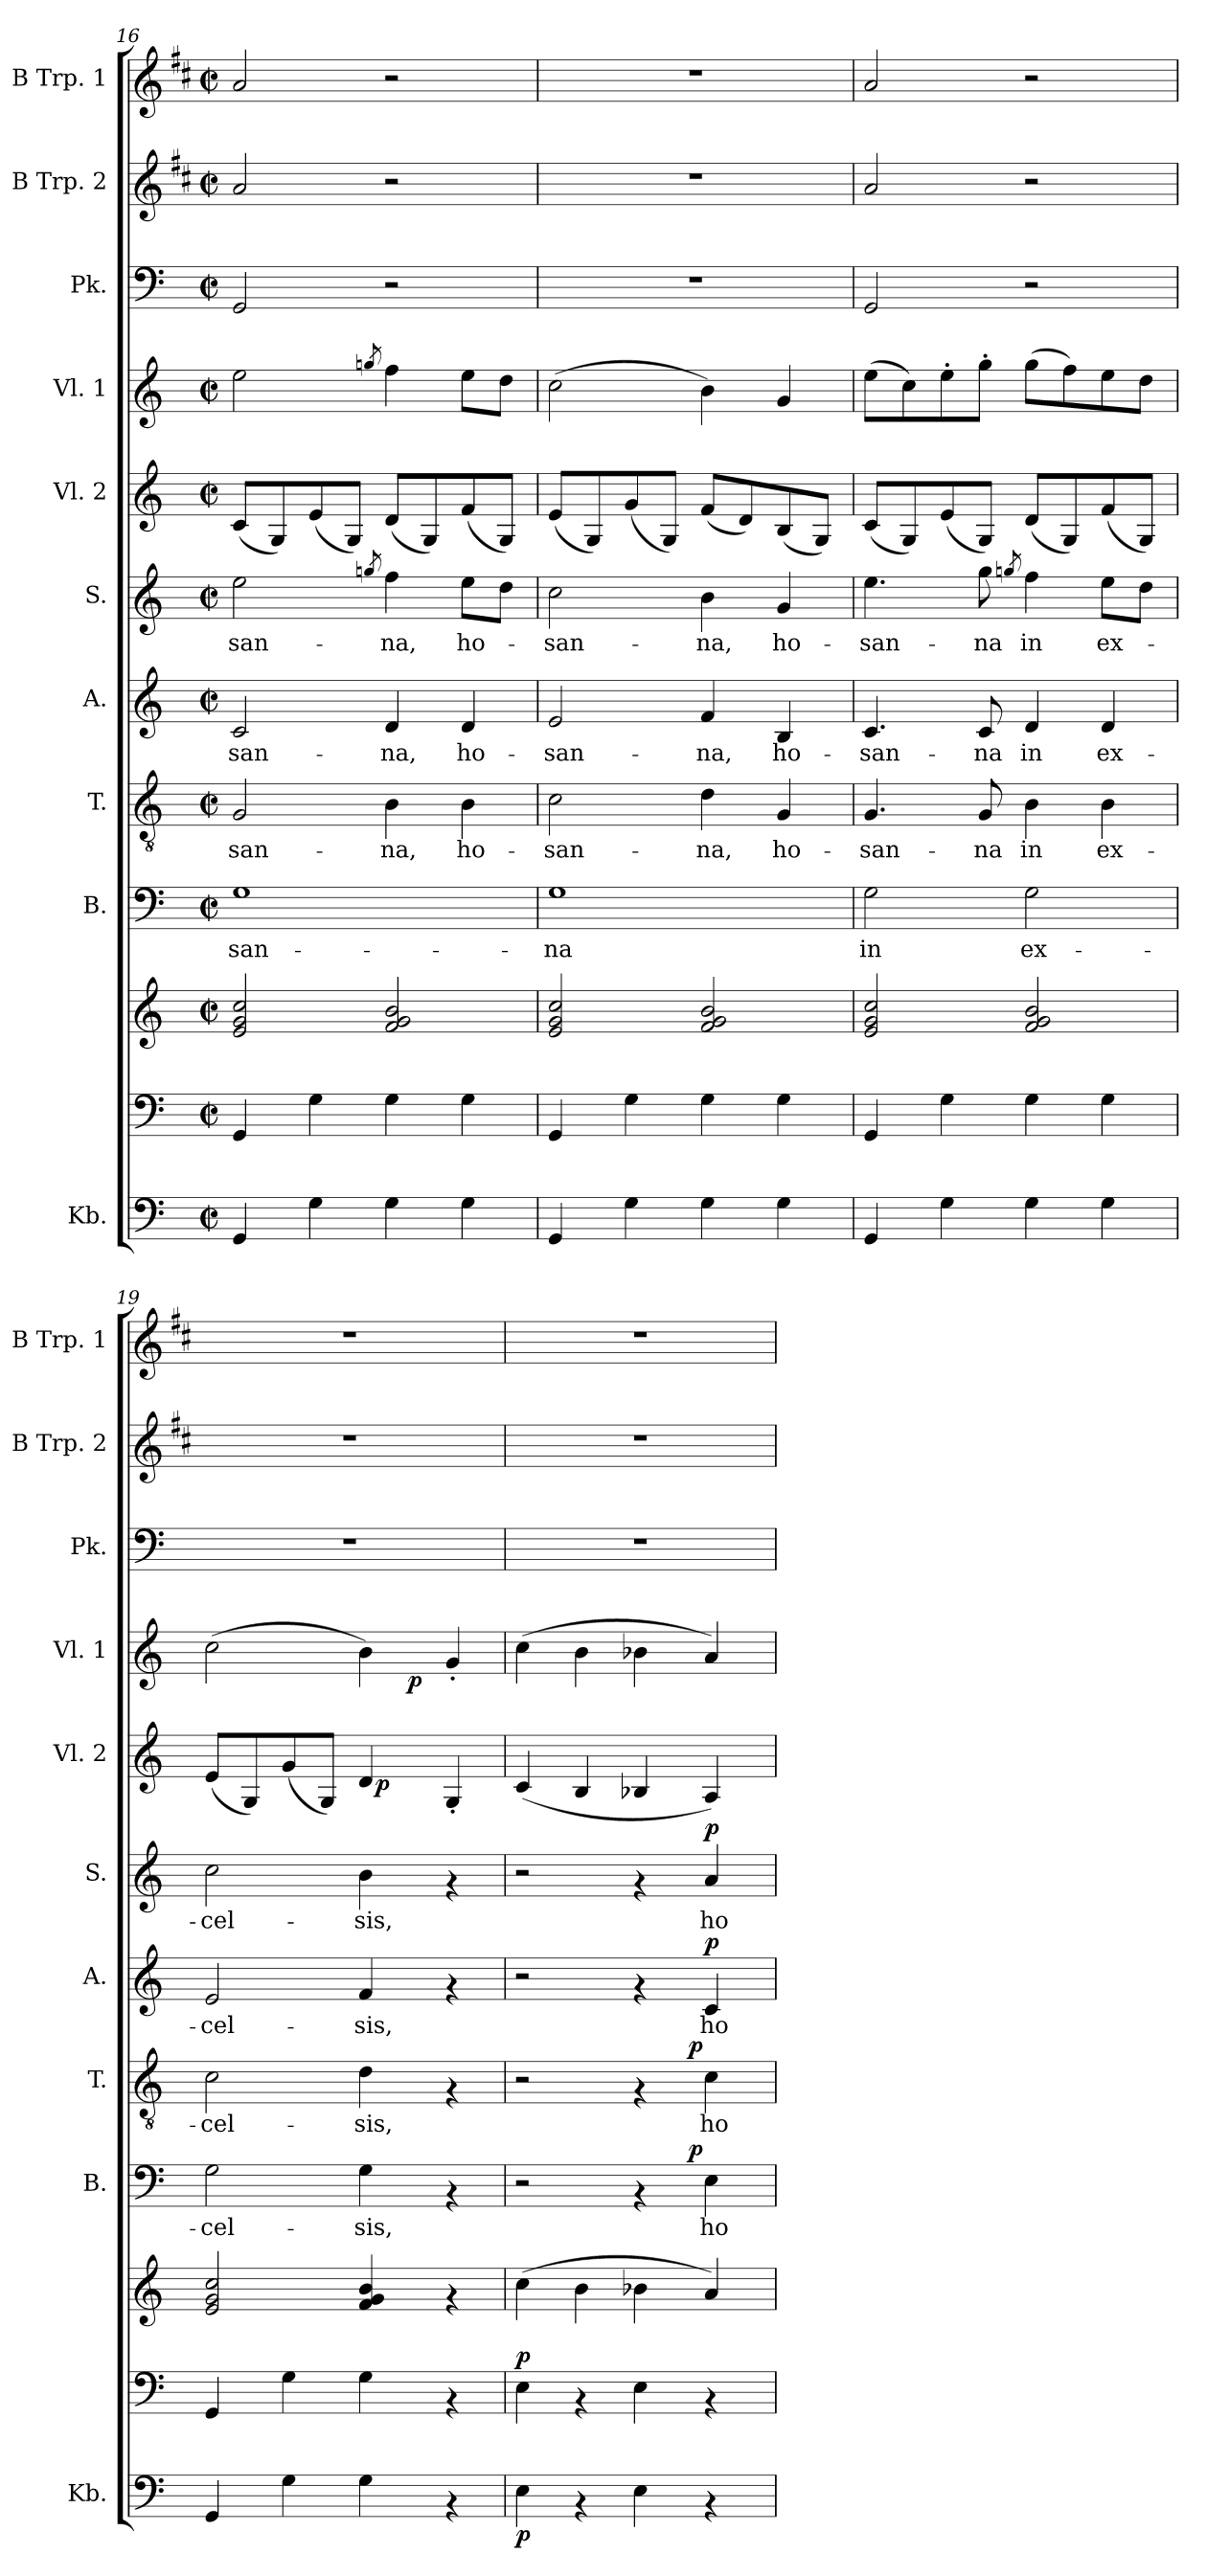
**kern	**dynam	**kern	**kern	**dynam	**kern	**text	**dynam	**kern	**text	**dynam	**kern	**text	**dynam	**kern	**text	**dynam	**kern	**dynam	**kern	**dynam	**kern	**kern	**kern
*part11	*part11	*part10	*part10	*part10	*part9	*part9	*part9	*part8	*part8	*part8	*part7	*part7	*part7	*part6	*part6	*part6	*part5	*part5	*part4	*part4	*part3	*part2	*part1
*staff12	*staff12	*staff11	*staff10	*staff10/11	*staff9	*staff9	*staff9	*staff8	*staff8	*staff8	*staff7	*staff7	*staff7	*staff6	*staff6	*staff6	*staff5	*staff5	*staff4	*staff4	*staff3	*staff2	*staff1
*I"Kb.	*	*	*	*	*I"B.	*	*	*I"T.	*	*	*I"A.	*	*	*I"S.	*	*	*I"Vl. 2	*	*I"Vl. 1	*	*I"Pk.	*I"B Trp. 2	*I"B Trp. 1
*I'Kb.	*	*	*	*	*I'B.	*	*	*I'T.	*	*	*I'A.	*	*	*I'S.	*	*	*I'Vl. 2	*	*I'Vl. 1	*	*I'Pk.	*I'B Trp. 2	*I'B Trp. 1
!!LO:PB:g=z
*clefF4	*	*clefF4	*clefG2	*	*clefF4	*	*	*clefGv2	*	*	*clefG2	*	*	*clefG2	*	*	*clefG2	*	*clefG2	*	*clefF4	*clefG2	*clefG2
*	*	*	*	*	*	*	*	*	*	*	*	*	*	*	*	*	*	*	*	*	*	*ITrd1c2	*ITrd1c2
*k[]	*	*k[]	*k[]	*	*k[]	*	*	*k[]	*	*	*k[]	*	*	*k[]	*	*	*k[]	*	*k[]	*	*k[]	*k[]	*k[]
*C:	*	*C:	*C:	*	*C:	*	*	*C:	*	*	*C:	*	*	*C:	*	*	*C:	*	*C:	*	*C:	*C:	*C:
*M2/2	*	*M2/2	*M2/2	*	*M2/2	*	*	*M2/2	*	*	*M2/2	*	*	*M2/2	*	*	*M2/2	*	*M2/2	*	*M2/2	*M2/2	*M2/2
*met(c|)	*	*met(c|)	*met(c|)	*	*met(c|)	*	*	*met(c|)	*	*	*met(c|)	*	*	*met(c|)	*	*	*met(c|)	*	*met(c|)	*	*met(c|)	*met(c|)	*met(c|)
=16	=16	=16	=16	=16	=16	=16	=16	=16	=16	=16	=16	=16	=16	=16	=16	=16	=16	=16	=16	=16	=16	=16	=16
!	!	!	!	!	!	!LO:LY:b	!	!	!LO:LY:b	!	!	!LO:LY:b	!	!	!LO:LY:b	!	!	!	!	!	!	!	!
4GG/	.	4GG/	2e/ 2g/ 2cc/	.	1G	-san-	.	2G/	-san-	.	2c/	-san-	.	2ee\	-san-	.	(<8c/L	.	2ee\	.	2GG/	2g/	2g/
.	.	.	.	.	.	.	.	.	.	.	.	.	.	.	.	.	8G/)	.	.	.	.	.	.
4G\	.	4G\	.	.	.	.	.	.	.	.	.	.	.	.	.	.	(<8e/	.	.	.	.	.	.
.	.	.	.	.	.	.	.	.	.	.	.	.	.	.	.	.	8G/J)	.	.	.	.	.	.
.	.	.	.	.	.	.	.	.	.	.	.	.	.	8qggn/	.	.	.	.	8qggn/	.	.	.	.
!	!	!	!	!	!	!	!	!	!LO:LY:b	!	!	!LO:LY:b	!	!	!LO:LY:b	!	!	!	!	!	!	!	!
4G\	.	4G\	2f/ 2g/ 2b/	.	.	.	.	4B\	-na,	.	4d/	-na,	.	4ff\	-na,	.	(<8d/L	.	4ff\	.	2r	2r	2r
.	.	.	.	.	.	.	.	.	.	.	.	.	.	.	.	.	8G/)	.	.	.	.	.	.
!	!	!	!	!	!	!	!	!	!LO:LY:b	!	!	!LO:LY:b	!	!	!LO:LY:b	!	!	!	!	!	!	!	!
4G\	.	4G\	.	.	.	.	.	4B\	ho-	.	4d/	ho-	.	8ee\L	ho-	.	(<8f/	.	8ee\L	.	.	.	.
.	.	.	.	.	.	.	.	.	.	.	.	.	.	8dd\J	.	.	8G/J)	.	8dd\J	.	.	.	.
=17	=17	=17	=17	=17	=17	=17	=17	=17	=17	=17	=17	=17	=17	=17	=17	=17	=17	=17	=17	=17	=17	=17	=17
!	!	!	!	!	!	!LO:LY:b	!	!	!LO:LY:b	!	!	!LO:LY:b	!	!	!LO:LY:b	!	!	!	!	!	!	!	!
4GG/	.	4GG/	2e/ 2g/ 2cc/	.	1G	-na	.	2c\	-san-	.	2e/	-san-	.	2cc\	-san-	.	(<8e/L	.	(>2cc\	.	1r	1r	1r
.	.	.	.	.	.	.	.	.	.	.	.	.	.	.	.	.	8G/)	.	.	.	.	.	.
4G\	.	4G\	.	.	.	.	.	.	.	.	.	.	.	.	.	.	(<8g/	.	.	.	.	.	.
.	.	.	.	.	.	.	.	.	.	.	.	.	.	.	.	.	8G/J)	.	.	.	.	.	.
!	!	!	!	!	!	!	!	!	!LO:LY:b	!	!	!LO:LY:b	!	!	!LO:LY:b	!	!	!	!	!	!	!	!
4G\	.	4G\	2f/ 2g/ 2b/	.	.	.	.	4d\	-na,	.	4f/	-na,	.	4b\	-na,	.	(<8f/L	.	4b\)	.	.	.	.
.	.	.	.	.	.	.	.	.	.	.	.	.	.	.	.	.	8d/)	.	.	.	.	.	.
!	!	!	!	!	!	!	!	!	!LO:LY:b	!	!	!LO:LY:b	!	!	!LO:LY:b	!	!	!	!	!	!	!	!
4G\	.	4G\	.	.	.	.	.	4G/	ho-	.	4B/	ho-	.	4g/	ho-	.	(<8B/	.	4g/	.	.	.	.
.	.	.	.	.	.	.	.	.	.	.	.	.	.	.	.	.	8G/J)	.	.	.	.	.	.
=18	=18	=18	=18	=18	=18	=18	=18	=18	=18	=18	=18	=18	=18	=18	=18	=18	=18	=18	=18	=18	=18	=18	=18
!	!	!	!	!	!	!LO:LY:b	!	!	!LO:LY:b	!	!	!LO:LY:b	!	!	!LO:LY:b	!	!	!	!	!	!	!	!
4GG/	.	4GG/	2e/ 2g/ 2cc/	.	2G\	in	.	4.G/	-san-	.	4.c/	-san-	.	4.ee\	-san-	.	(<8c/L	.	(>8ee\L	.	2GG/	2g/	2g/
.	.	.	.	.	.	.	.	.	.	.	.	.	.	.	.	.	8G/)	.	8cc\)	.	.	.	.
4G\	.	4G\	.	.	.	.	.	.	.	.	.	.	.	.	.	.	(<8e/	.	8ee'>\	.	.	.	.
!	!	!	!	!	!	!	!	!	!LO:LY:b	!	!	!LO:LY:b	!	!	!LO:LY:b	!	!	!	!	!	!	!	!
.	.	.	.	.	.	.	.	8G/	-na	.	8c/	-na	.	8gg\	-na	.	8G/J)	.	8gg'>\J	.	.	.	.
.	.	.	.	.	.	.	.	.	.	.	.	.	.	8qggn/	.	.	.	.	.	.	.	.	.
!	!	!	!	!	!	!LO:LY:b	!	!	!LO:LY:b	!	!	!LO:LY:b	!	!	!LO:LY:b	!	!	!	!	!	!	!	!
4G\	.	4G\	2f/ 2g/ 2b/	.	2G\	ex-	.	4B\	in	.	4d/	in	.	4ff\	in	.	(<8d/L	.	(>8gg\L	.	2r	2r	2r
.	.	.	.	.	.	.	.	.	.	.	.	.	.	.	.	.	8G/)	.	8ff\)	.	.	.	.
!	!	!	!	!	!	!	!	!	!LO:LY:b	!	!	!LO:LY:b	!	!	!LO:LY:b	!	!	!	!	!	!	!	!
4G\	.	4G\	.	.	.	.	.	4B\	ex-	.	4d/	ex-	.	8ee\L	ex-	.	(<8f/	.	8ee\	.	.	.	.
.	.	.	.	.	.	.	.	.	.	.	.	.	.	8dd\J	.	.	8G/J)	.	8dd\J	.	.	.	.
=19	=19	=19	=19	=19	=19	=19	=19	=19	=19	=19	=19	=19	=19	=19	=19	=19	=19	=19	=19	=19	=19	=19	=19
!	!	!	!	!	!	!LO:LY:b	!	!	!LO:LY:b	!	!	!LO:LY:b	!	!	!LO:LY:b	!	!	!	!	!	!	!	!
*	*	*	*	*	*	*	*	*	*	*	*	*	*	*	*	*	*^	*	*^	*	*	*	*
4GG/	.	4GG/	2e/ 2g/ 2cc/	.	2G\	-cel-	.	2c\	-cel-	.	2e/	-cel-	.	2cc\	-cel-	.	(<8e/L	2ryy	.	(>2cc\	2ryy	.	1r	1r	1r
.	.	.	.	.	.	.	.	.	.	.	.	.	.	.	.	.	8G/)	.	.	.	.	.	.	.	.
4G\	.	4G\	.	.	.	.	.	.	.	.	.	.	.	.	.	.	(<8g/	.	.	.	.	.	.	.	.
.	.	.	.	.	.	.	.	.	.	.	.	.	.	.	.	.	8G/J)	.	.	.	.	.	.	.	.
!	!	!	!	!	!	!LO:LY:b	!	!	!LO:LY:b	!	!	!LO:LY:b	!	!	!LO:LY:b	!	!	!	!	!	!	!	!	!	!
4G\	.	4G\	4f/ 4g/ 4b/	.	4G\	-sis,	.	4d\	-sis,	.	4f/	-sis,	.	4b\	-sis,	.	4d/	32ryy	.	4b\)	8ryy	.	.	.	.
!	!	!	!	!	!	!	!	!	!	!	!	!	!	!	!	!	!	!	!LO:DY:b	!	!	!	!	!	!
.	.	.	.	.	.	.	.	.	.	.	.	.	.	.	.	.	.	4...ryy	p	.	.	.	.	.	.
!	!	!	!	!	!	!	!	!	!	!	!	!	!	!	!	!	!	!	!	!	!	!LO:DY:b	!	!	!
.	.	.	.	.	.	.	.	.	.	.	.	.	.	.	.	.	.	.	.	.	4.ryy	p	.	.	.
4rAA	.	4rAA	4rf	.	4rAA	.	.	4rF	.	.	4rf	.	.	4rf	.	.	4G'</	.	.	4g'</	.	.	.	.	.
=20	=20	=20	=20	=20	=20	=20	=20	=20	=20	=20	=20	=20	=20	=20	=20	=20	=20	=20	=20	=20	=20	=20	=20	=20	=20
!	!LO:DY:b	!	!	!LO:DY:a=2	!	!	!	!	!	!	!	!	!	!	!	!	!	!	!	!	!	!	!	!	!
*	*	*	*	*	*	*	*	*	*	*	*	*	*	*	*	*	*v	*v	*	*	*	*	*	*	*
*	*	*	*	*	*^	*	*	*^	*	*	*	*	*	*	*	*	*	*	*v	*v	*	*	*	*
4E\	p	4E\	(>4cc\	p	2r	2ryy	.	.	2r	2ryy	.	.	2r	.	.	2r	.	.	(<4c/	.	(>4cc\	.	1r	1r	1r
4rAA	.	4rAA	4b\	.	.	.	.	.	.	.	.	.	.	.	.	.	.	.	4B/	.	4b\	.	.	.	.
4E\	.	4E\	4b-X\	.	4rAA	8..ryy	.	.	4rF	8..ryy	.	.	4rf	.	.	4rf	.	.	4B-X/	.	4b-X\	.	.	.	.
!	!	!	!	!	!	!	!	!LO:DY:a	!	!	!	!LO:DY:a	!	!	!	!	!	!	!	!	!	!	!	!	!
.	.	.	.	.	.	4ryy	.	p	.	4ryy	.	p	.	.	.	.	.	.	.	.	.	.	.	.	.
!	!	!	!	!	!	!	!LO:LY:b	!	!	!	!LO:LY:b	!	!	!LO:LY:b	!LO:DY:a	!	!LO:LY:b	!LO:DY:a	!	!	!	!	!	!	!
4rAA	.	4rAA	4a/)	.	4E\	.	ho-	.	4c\	.	ho-	.	4c/	ho-	p	4a/	ho-	p	4A/)	.	4a/)	.	.	.	.
.	.	.	.	.	.	32ryy	.	.	.	32ryy	.	.	.	.	.	.	.	.	.	.	.	.	.	.	.
*	*	*	*	*	*v	*v	*	*	*	*	*	*	*	*	*	*	*	*	*	*	*	*	*	*	*
*	*	*	*	*	*	*	*	*v	*v	*	*	*	*	*	*	*	*	*	*	*	*	*	*	*
=	=	=	=	=	=	=	=	=	=	=	=	=	=	=	=	=	=	=	=	=	=	=	=
*-	*-	*-	*-	*-	*-	*-	*-	*-	*-	*-	*-	*-	*-	*-	*-	*-	*-	*-	*-	*-	*-	*-	*-
